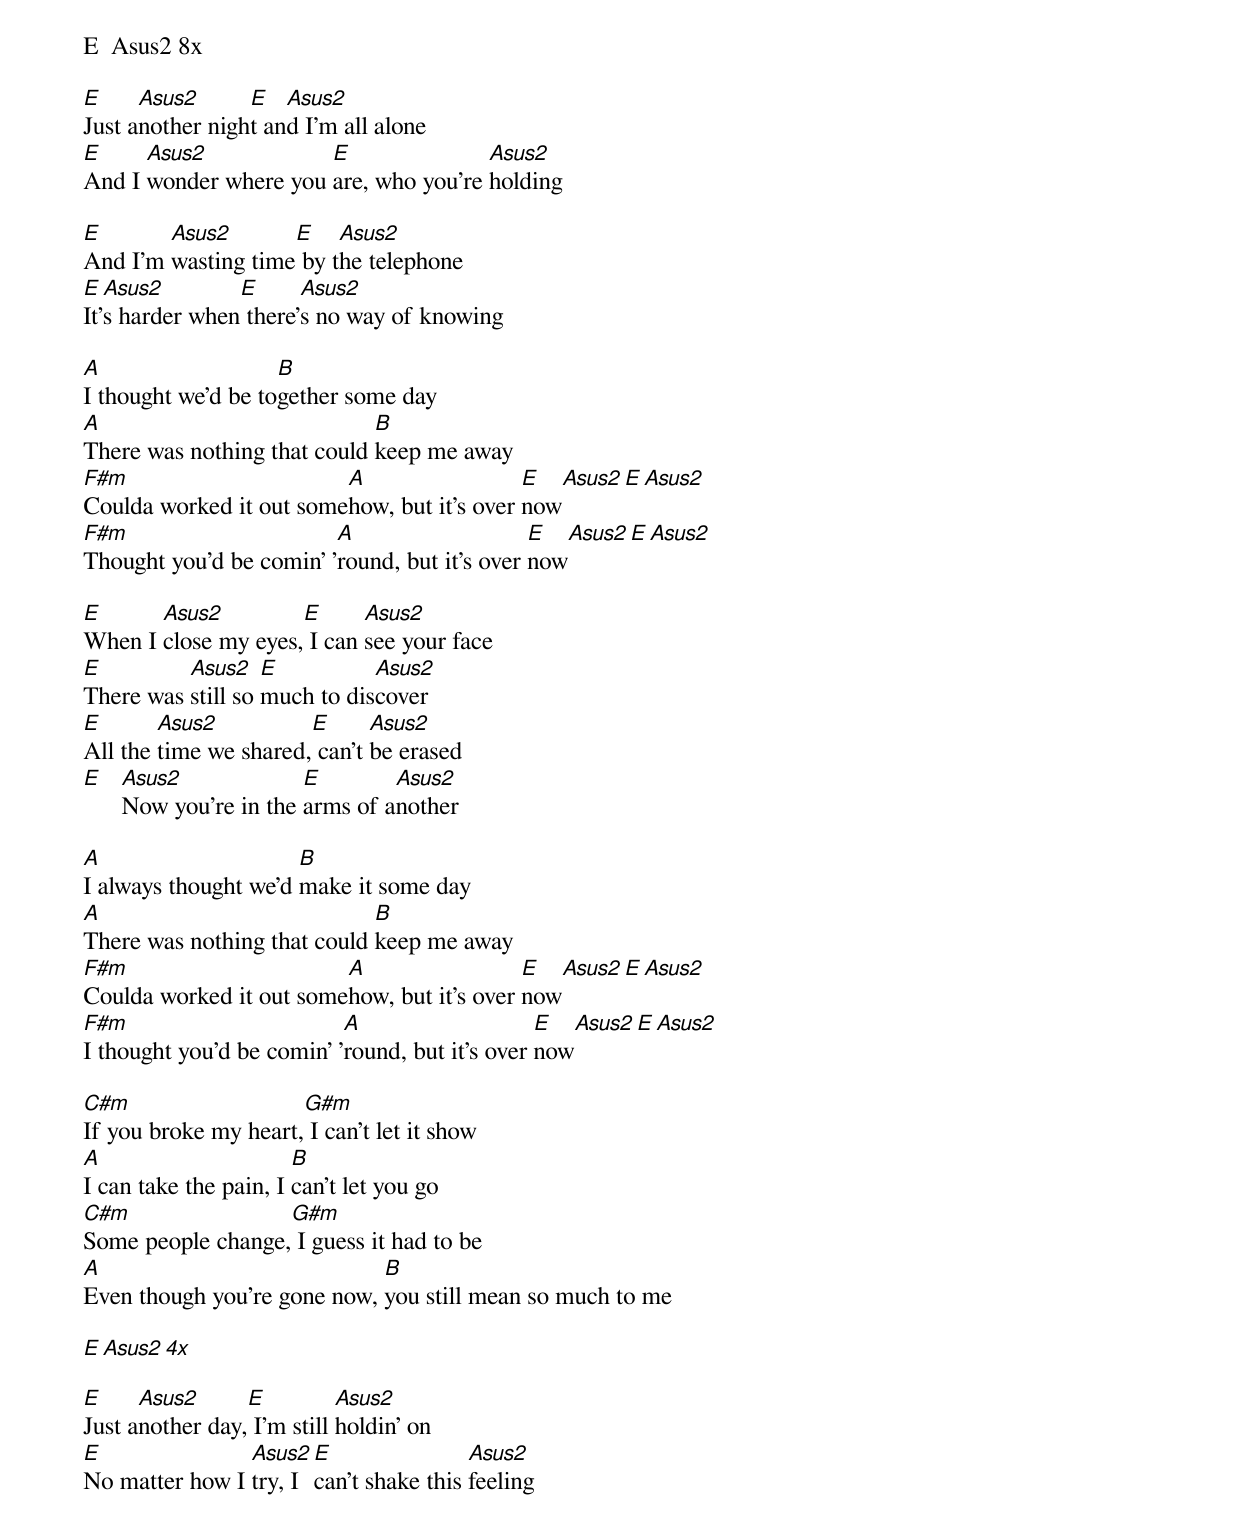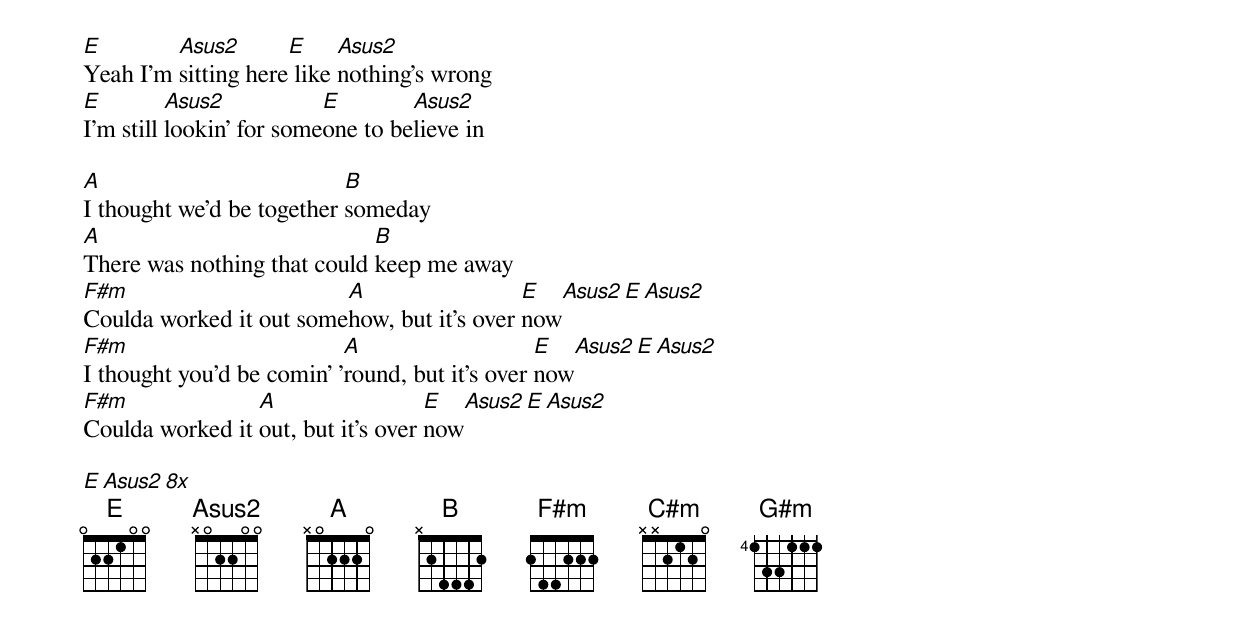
Asus2   x02200

E  Asus2 8x

E     Asus2      E   Asus2
Just another night and I'm all alone
E     Asus2            E               Asus2
And I wonder where you are, who you're holding

E       Asus2       E    Asus2
And I'm wasting time by the telephone
E  Asus2        E      Asus2
It's harder when there's no way of knowing

A                   B
I thought we'd be together some day
A                            B
There was nothing that could keep me away
F#m                      A                  E  Asus2  E  Asus2
Coulda worked it out somehow, but it's over now
F#m                      A                    E  Asus2  E  Asus2
Thought you'd be comin' 'round, but it's over now

E      Asus2         E      Asus2
When I close my eyes, I can see your face
E         Asus2    E          Asus2
There was still so much to discover
E       Asus2          E      Asus2
All the time we shared, can't be erased
E  Asus2             E        Asus2
   Now you're in the arms of another

A                     B
I always thought we'd make it some day
A                            B
There was nothing that could keep me away
F#m                      A                  E  Asus2  E  Asus2
Coulda worked it out somehow, but it's over now
F#m                        A                    E  Asus2  E  Asus2
I thought you'd be comin' 'round, but it's over now

C#m                   G#m
If you broke my heart, I can't let it show
A                      B
I can take the pain, I can't let you go
C#m                G#m
Some people change, I guess it had to be
A                            B
Even though you're gone now, you still mean so much to me

E  Asus2  4x

E     Asus2      E          Asus2
Just another day, I'm still holdin' on
E               Asus2  E                Asus2
No matter how I try, I can't shake this feeling
E        Asus2       E     Asus2
Yeah I'm sitting here like nothing's wrong
E         Asus2           E        Asus2
I'm still lookin' for someone to believe in

A                          B
I thought we'd be together someday
A                            B
There was nothing that could keep me away
F#m                      A                  E  Asus2  E  Asus2
Coulda worked it out somehow, but it's over now
F#m                        A                    E  Asus2  E  Asus2
I thought you'd be comin' 'round, but it's over now
F#m              A                  E  Asus2  E  Asus2
Coulda worked it out, but it's over now

E  Asus2  8x
